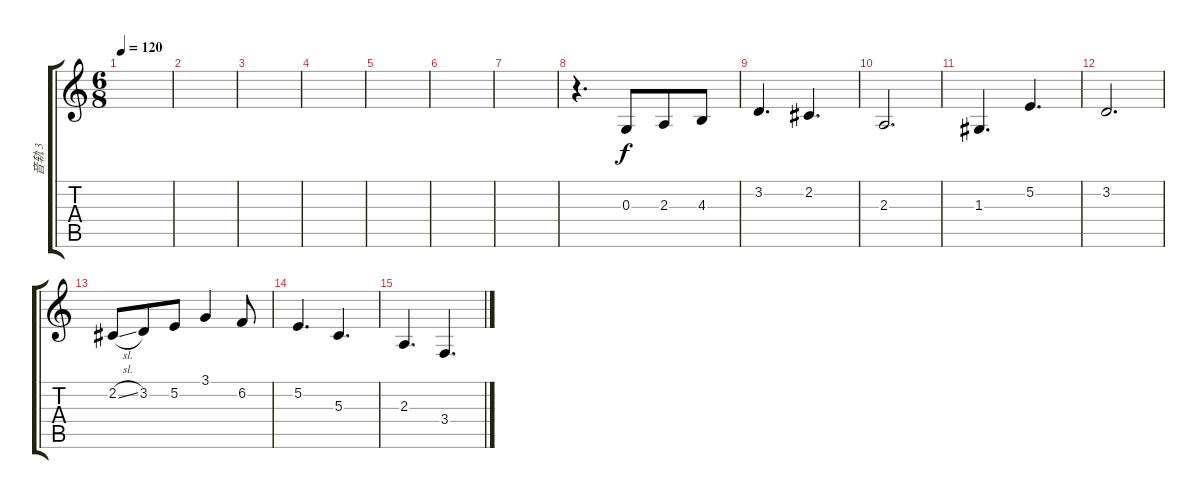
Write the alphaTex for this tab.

\track ("音轨 3" "音轨 3") {instrument synthstrings1}
\staff {score tabs}
\tuning (E4 B3 G3 D3 A2 E2) {hide}
\ts (6 8)
\tempo 120
\clef g2
\ks c
|
|
|
|
|
|
|
r.4{d} 0.3.8 2.3.8 4.3.8 |
3.2.4{d} 2.2.4{d} |
2.3.2{d} |
1.3.4{d} 5.2.4{d} |
3.2.2{d} |
2.2{sl}.8 3.2.8 5.2.8 3.1.4 6.2.8 |
5.2.4{d} 5.3.4{d} |
2.3.4{d} 3.4.4{d}
